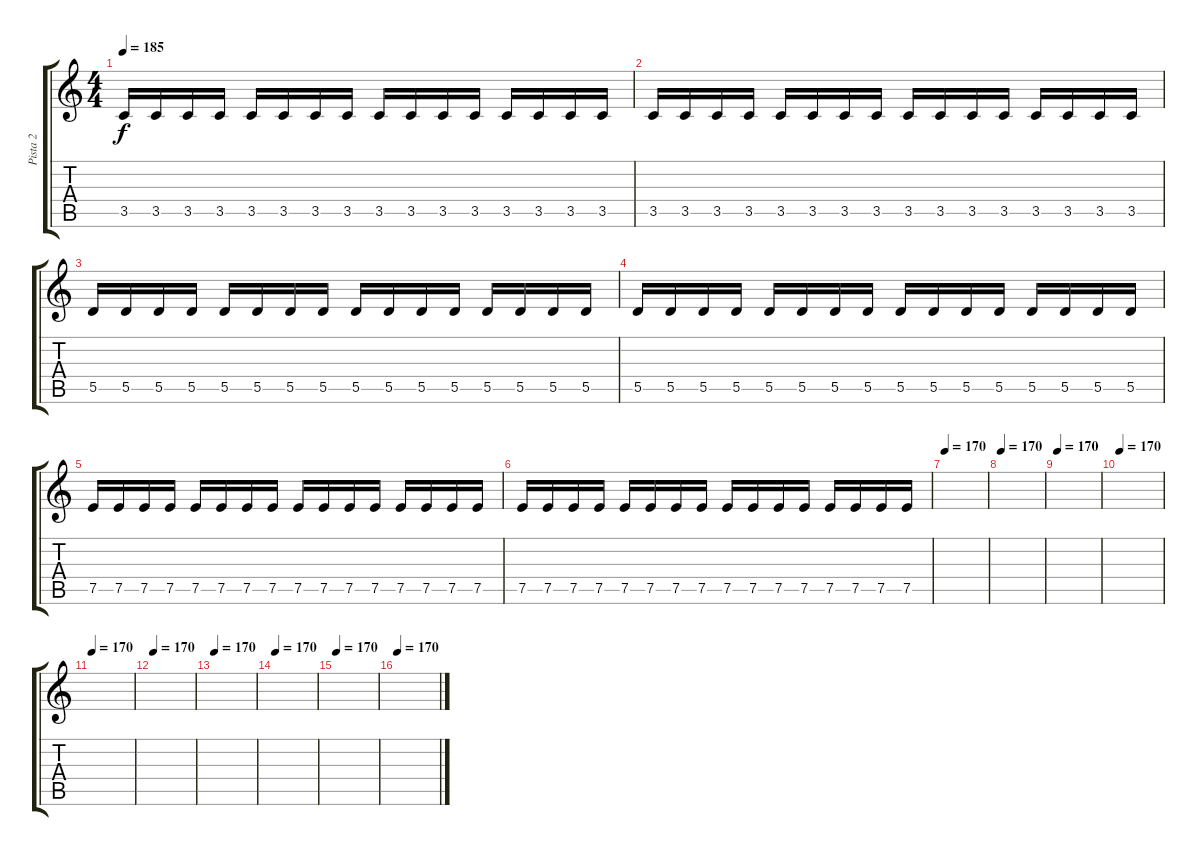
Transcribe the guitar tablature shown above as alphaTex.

\track ("Pista 2" "Pista 2") {instrument overdrivenguitar}
\staff {score tabs}
\tuning (E4 B3 G3 D3 A2 E2) {hide}
\ts (4 4)
\tempo 185
\clef g2
\ks c
3.5.16{dy f} 3.5.16 3.5.16 3.5.16 3.5.16 3.5.16 3.5.16 3.5.16 3.5.16 3.5.16 3.5.16 3.5.16 3.5.16 3.5.16 3.5.16 3.5.16 |
3.5.16 3.5.16 3.5.16 3.5.16 3.5.16 3.5.16 3.5.16 3.5.16 3.5.16 3.5.16 3.5.16 3.5.16 3.5.16 3.5.16 3.5.16 3.5.16 |
5.5.16 5.5.16 5.5.16 5.5.16 5.5.16 5.5.16 5.5.16 5.5.16 5.5.16 5.5.16 5.5.16 5.5.16 5.5.16 5.5.16 5.5.16 5.5.16 |
5.5.16 5.5.16 5.5.16 5.5.16 5.5.16 5.5.16 5.5.16 5.5.16 5.5.16 5.5.16 5.5.16 5.5.16 5.5.16 5.5.16 5.5.16 5.5.16 |
7.5.16 7.5.16 7.5.16 7.5.16 7.5.16 7.5.16 7.5.16 7.5.16 7.5.16 7.5.16 7.5.16 7.5.16 7.5.16 7.5.16 7.5.16 7.5.16 |
7.5.16 7.5.16 7.5.16 7.5.16 7.5.16 7.5.16 7.5.16 7.5.16 7.5.16 7.5.16 7.5.16 7.5.16 7.5.16 7.5.16 7.5.16 7.5.16 |
\section ("" "")
\tempo 170
|
\tempo 170
|
\tempo 170
|
\tempo 170
|
\tempo 170
|
\tempo 170
|
\tempo 170
|
\tempo 170
|
\section ("" "")
\tempo 170
|
\tempo 170
